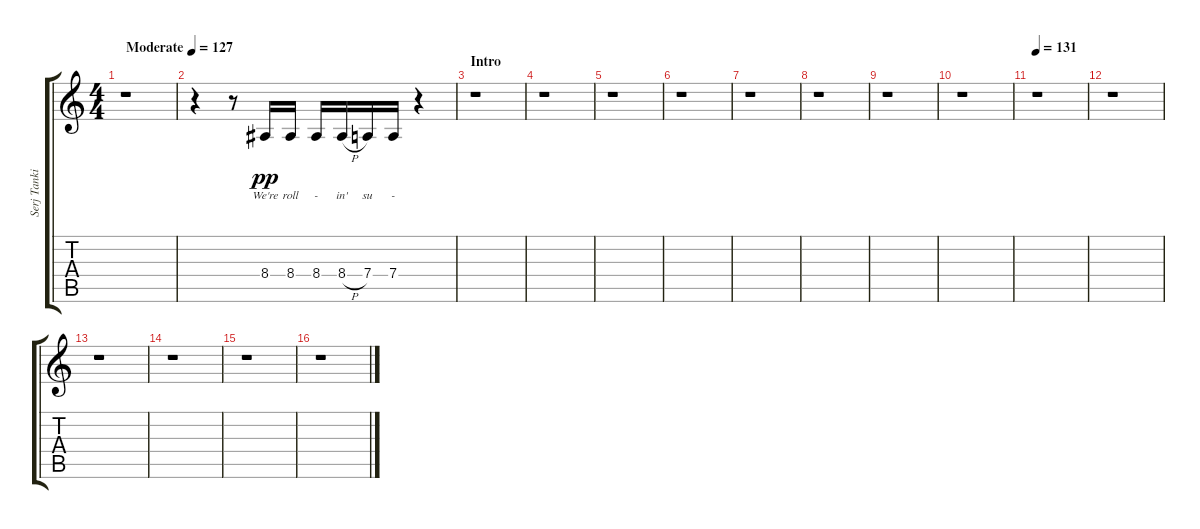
\track ("Serj Tankian - Vocals" "Serj Tanki") {instrument oboe}
\staff {score tabs}
\tuning (E4 B3 G3 D3 A2 E2) {hide}
\ts (4 4)
\tempo (127 "Moderate")
\clef g2
\ks c
r.1{dy pp instrument oboe} |
r.4 r.8 8.4.16{lyrics (0 "We're") lyrics (1 "") lyrics (2 "") lyrics (3 "") lyrics (4 "")} 8.4.16{lyrics (0 "roll") lyrics (1 "") lyrics (2 "") lyrics (3 "") lyrics (4 "")} 8.4.16{lyrics (0 "-") lyrics (1 "") lyrics (2 "") lyrics (3 "") lyrics (4 "")} 8.4{h}.16{lyrics (0 "in'") lyrics (1 "") lyrics (2 "") lyrics (3 "") lyrics (4 "")} 7.4.16{lyrics (0 "su") lyrics (1 "") lyrics (2 "") lyrics (3 "") lyrics (4 "")} 7.4.16{lyrics (0 "-") lyrics (1 "") lyrics (2 "") lyrics (3 "") lyrics (4 "")} r.4 |
\section ("" "Intro")
r.1 |
r.1 |
r.1 |
r.1 |
r.1 |
r.1 |
r.1 |
r.1 |
\tempo 131
r.1 |
r.1 |
r.1 |
r.1 |
r.1 |
r.1
